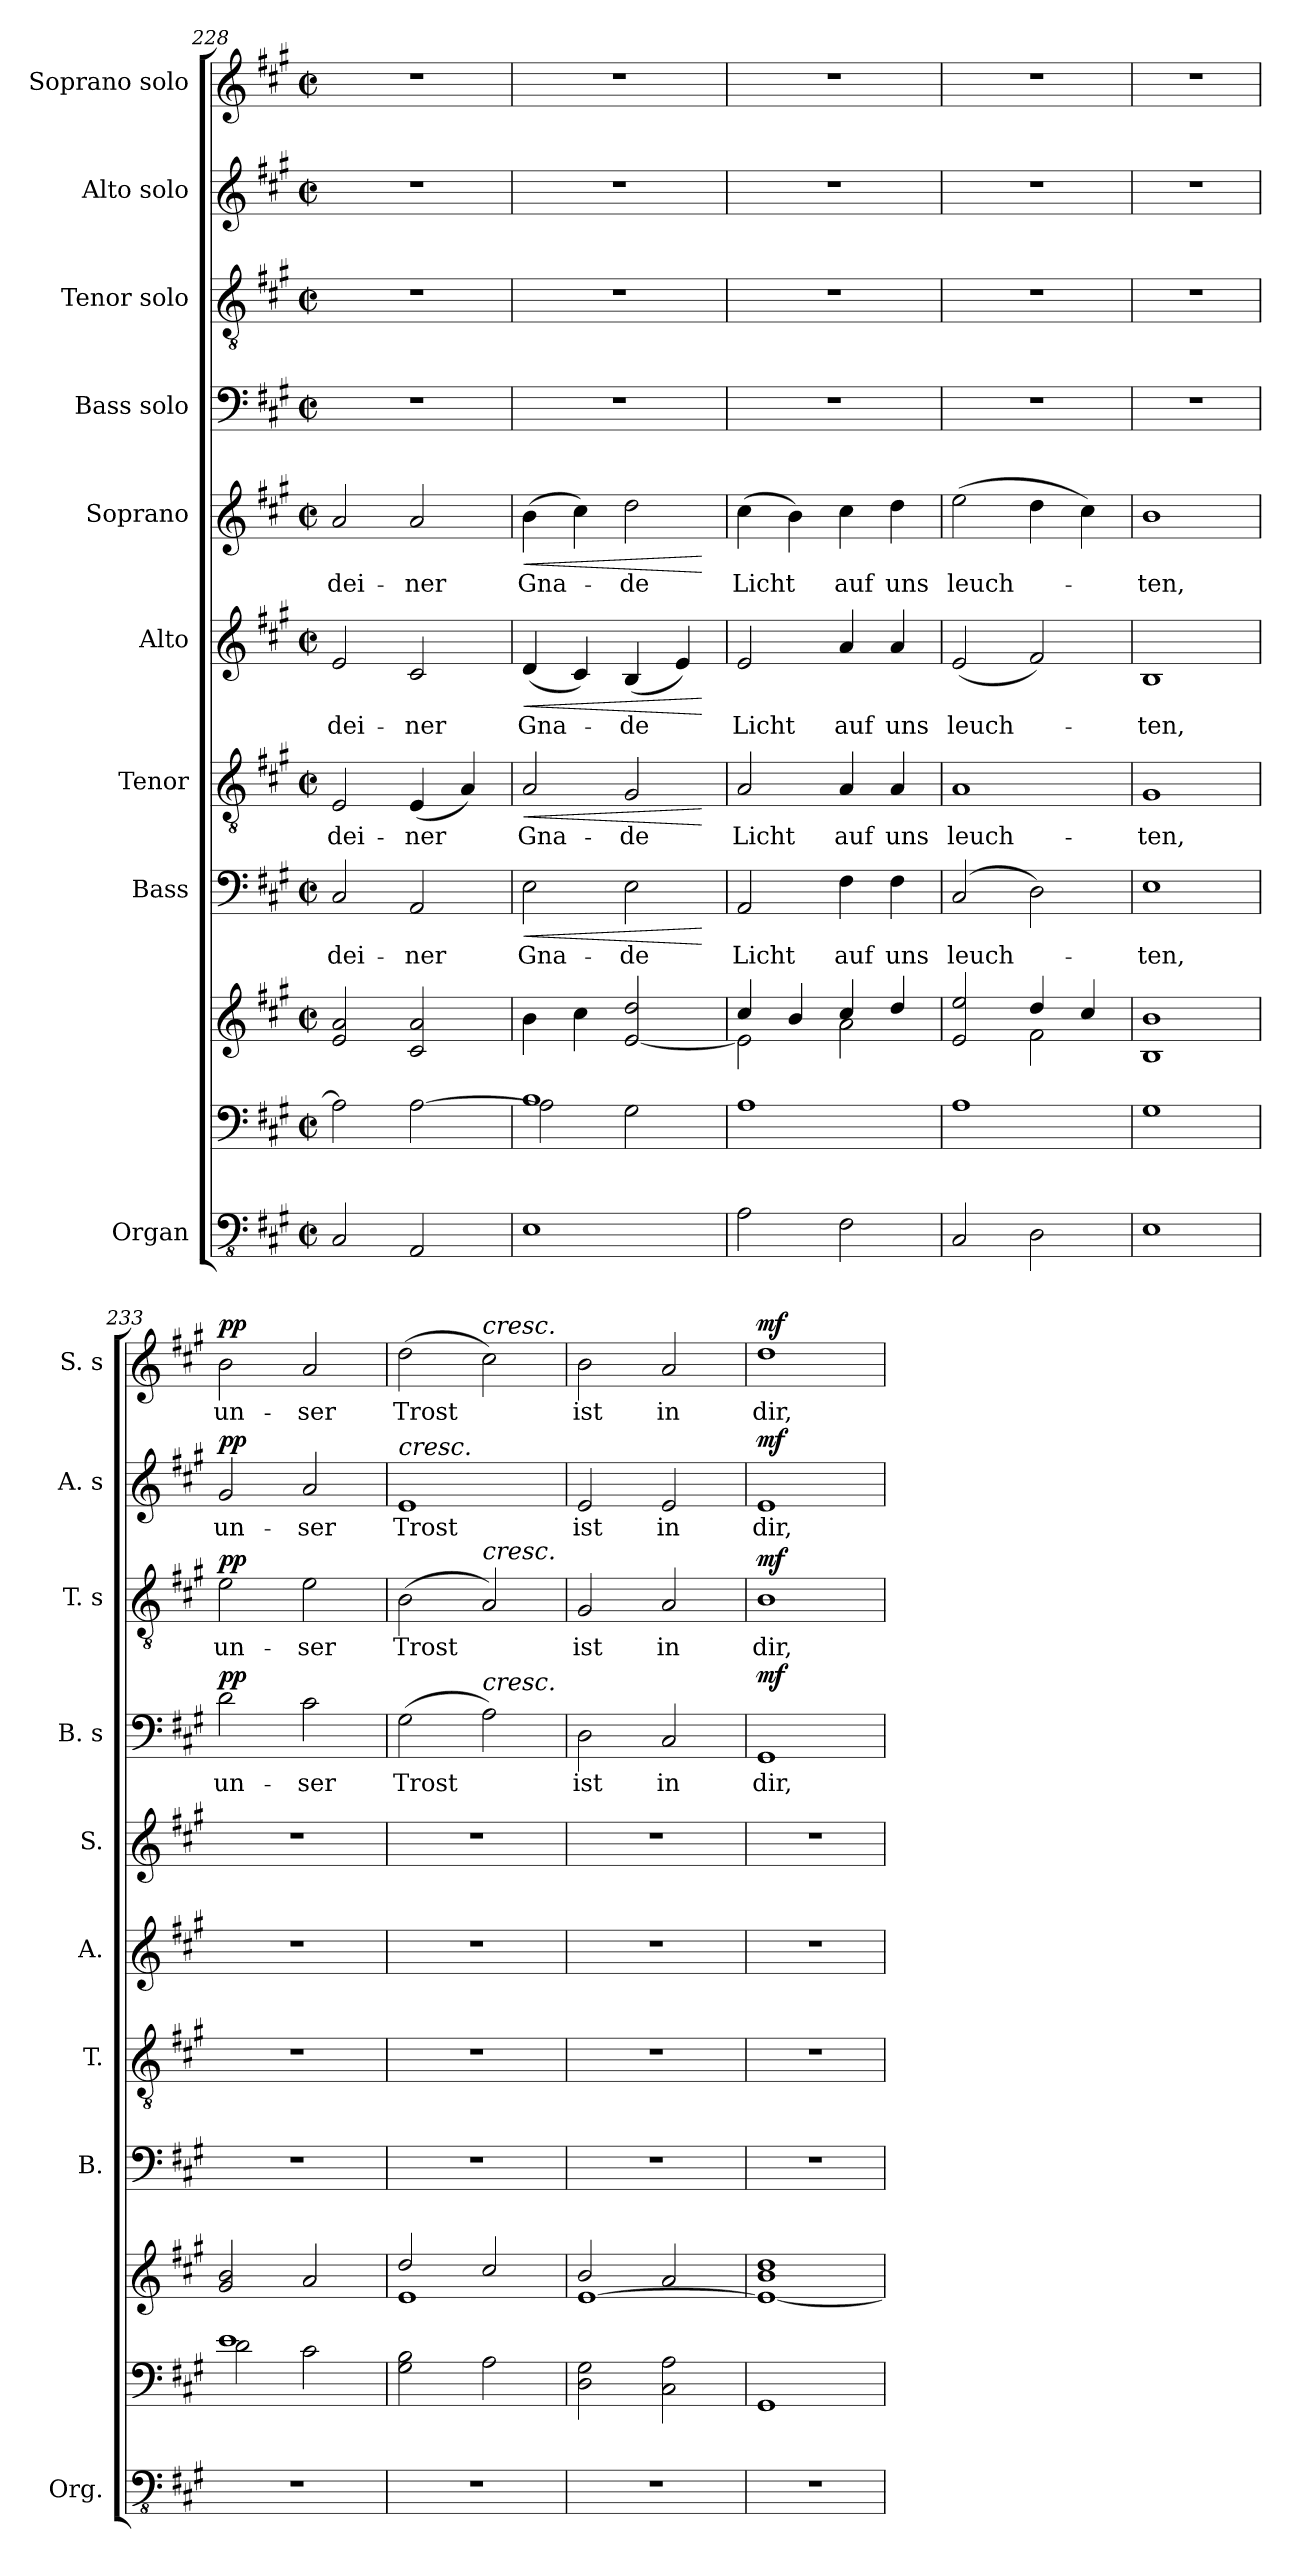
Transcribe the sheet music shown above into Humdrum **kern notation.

**kern	**kern	**kern	**kern	**text	**dynam	**kern	**text	**dynam	**kern	**text	**dynam	**kern	**text	**dynam	**kern	**text	**dynam	**kern	**text	**dynam	**kern	**text	**dynam	**kern	**text	**dynam
*part9	*part9	*part9	*part8	*part8	*part8	*part7	*part7	*part7	*part6	*part6	*part6	*part5	*part5	*part5	*part4	*part4	*part4	*part3	*part3	*part3	*part2	*part2	*part2	*part1	*part1	*part1
*staff11	*staff10	*staff9	*staff8	*staff8	*staff8	*staff7	*staff7	*staff7	*staff6	*staff6	*staff6	*staff5	*staff5	*staff5	*staff4	*staff4	*staff4	*staff3	*staff3	*staff3	*staff2	*staff2	*staff2	*staff1	*staff1	*staff1
*I"Organ	*	*	*I"Bass	*	*	*I"Tenor	*	*	*I"Alto	*	*	*I"Soprano	*	*	*I"Bass solo	*	*	*I"Tenor solo	*	*	*I"Alto solo	*	*	*I"Soprano solo	*	*
*I'Org.	*	*	*I'B.	*	*	*I'T.	*	*	*I'A.	*	*	*I'S.	*	*	*I'B. s	*	*	*I'T. s	*	*	*I'A. s	*	*	*I'S. s	*	*
*clefFv4	*clefF4	*clefG2	*clefF4	*	*	*clefGv2	*	*	*clefG2	*	*	*clefG2	*	*	*clefF4	*	*	*clefGv2	*	*	*clefG2	*	*	*clefG2	*	*
*k[f#c#g#]	*k[f#c#g#]	*k[f#c#g#]	*k[f#c#g#]	*	*	*k[f#c#g#]	*	*	*k[f#c#g#]	*	*	*k[f#c#g#]	*	*	*k[f#c#g#]	*	*	*k[f#c#g#]	*	*	*k[f#c#g#]	*	*	*k[f#c#g#]	*	*
*M2/2	*M2/2	*M2/2	*M2/2	*	*	*M2/2	*	*	*M2/2	*	*	*M2/2	*	*	*M2/2	*	*	*M2/2	*	*	*M2/2	*	*	*M2/2	*	*
*met(c|)	*met(c|)	*met(c|)	*met(c|)	*	*	*met(c|)	*	*	*met(c|)	*	*	*met(c|)	*	*	*met(c|)	*	*	*met(c|)	*	*	*met(c|)	*	*	*met(c|)	*	*
=228	=228	=228	=228	=228	=228	=228	=228	=228	=228	=228	=228	=228	=228	=228	=228	=228	=228	=228	=228	=228	=228	=228	=228	=228	=228	=228
!	!	!	!	!LO:LY:b	!	!	!LO:LY:b	!	!	!LO:LY:b	!	!	!LO:LY:b	!	!	!	!	!	!	!	!	!	!	!	!	!
2CC#/	2A\]	2e/ 2a/	2C#/	dei-	.	2E/	dei-	.	2e/	dei-	.	2a/	dei-	.	1r	.	.	1r	.	.	1r	.	.	1r	.	.
!	!	!	!	!LO:LY:b	!	!	!LO:LY:b	!	!	!LO:LY:b	!	!	!LO:LY:b	!	!	!	!	!	!	!	!	!	!	!	!	!
2AAA/	[2A\	2c#/ 2a/	2AA/	-ner	.	(<4E/	-ner	.	2c#/	-ner	.	2a/	-ner	.	.	.	.	.	.	.	.	.	.	.	.	.
.	.	.	.	.	.	4A/)	.	.	.	.	.	.	.	.	.	.	.	.	.	.	.	.	.	.	.	.
=229	=229	=229	=229	=229	=229	=229	=229	=229	=229	=229	=229	=229	=229	=229	=229	=229	=229	=229	=229	=229	=229	=229	=229	=229	=229	=229
*	*^	*	*	*	*	*	*	*	*	*	*	*	*	*	*	*	*	*	*	*	*	*	*	*	*	*
!	!	!	!	!	!LO:LY:b	!LO:HP:b	!	!LO:LY:b	!LO:HP:b	!	!LO:LY:b	!LO:HP:b	!	!LO:LY:b	!LO:HP:b	!	!	!	!	!	!	!	!	!	!	!	!
1EE	1B	2A\]	4b\	2E\	Gna-	<	2A/	Gna-	<	(<4d/	Gna-	<	(>4b\	Gna-	<	1r	.	.	1r	.	.	1r	.	.	1r	.	.
.	.	.	4cc#\	.	.	.	.	.	.	4c#/)	.	.	4cc#\)	.	.	.	.	.	.	.	.	.	.	.	.	.	.
!	!	!	!	!	!LO:LY:b	!	!	!LO:LY:b	!	!	!LO:LY:b	!	!	!LO:LY:b	!	!	!	!	!	!	!	!	!	!	!	!	!
.	.	2G#\	[2e/ 2dd/	2E\	-de	.	2G#/	-de	.	(<4B/	-de	.	2dd\	-de	.	.	.	.	.	.	.	.	.	.	.	.	.
.	.	.	.	.	.	.	.	.	.	4e/)	.	.	.	.	.	.	.	.	.	.	.	.	.	.	.	.	.
*	*v	*v	*	*	*	*	*	*	*	*	*	*	*	*	*	*	*	*	*	*	*	*	*	*	*	*	*
.	.	.	.	.	[	.	.	[	.	.	[	.	.	[	.	.	.	.	.	.	.	.	.	.	.	.
=230	=230	=230	=230	=230	=230	=230	=230	=230	=230	=230	=230	=230	=230	=230	=230	=230	=230	=230	=230	=230	=230	=230	=230	=230	=230	=230
*	*	*^	*	*	*	*	*	*	*	*	*	*	*	*	*	*	*	*	*	*	*	*	*	*	*	*
!	!	!	!	!	!LO:LY:b	!	!	!LO:LY:b	!	!	!LO:LY:b	!	!	!LO:LY:b	!	!	!	!	!	!	!	!	!	!	!	!	!
2AA\	1A	2e\]	4cc#/	2AA/	Licht	.	2A/	Licht	.	2e/	Licht	.	(>4cc#\	Licht	.	1r	.	.	1r	.	.	1r	.	.	1r	.	.
.	.	.	4b/	.	.	.	.	.	.	.	.	.	4b\)	.	.	.	.	.	.	.	.	.	.	.	.	.	.
!	!	!	!	!	!LO:LY:b	!	!	!LO:LY:b	!	!	!LO:LY:b	!	!	!LO:LY:b	!	!	!	!	!	!	!	!	!	!	!	!	!
2FF#\	.	2a\	4cc#/	4F#\	auf	.	4A/	auf	.	4a/	auf	.	4cc#\	auf	.	.	.	.	.	.	.	.	.	.	.	.	.
!	!	!	!	!	!LO:LY:b	!	!	!LO:LY:b	!	!	!LO:LY:b	!	!	!LO:LY:b	!	!	!	!	!	!	!	!	!	!	!	!	!
.	.	.	4dd/	4F#\	uns	.	4A/	uns	.	4a/	uns	.	4dd\	uns	.	.	.	.	.	.	.	.	.	.	.	.	.
=231	=231	=231	=231	=231	=231	=231	=231	=231	=231	=231	=231	=231	=231	=231	=231	=231	=231	=231	=231	=231	=231	=231	=231	=231	=231	=231	=231
!	!	!	!	!	!LO:LY:b	!	!	!LO:LY:b	!	!	!LO:LY:b	!	!	!LO:LY:b	!	!	!	!	!	!	!	!	!	!	!	!	!
2CC#/	1A	2e/ 2ee/	2ryy	(>2C#/	leuch-	.	1A	leuch-	.	(<2e/	leuch-	.	(>2ee\	leuch-	.	1r	.	.	1r	.	.	1r	.	.	1r	.	.
2DD\	.	2f#\	4dd/	2D\)	.	.	.	.	.	2f#/)	.	.	4dd\	.	.	.	.	.	.	.	.	.	.	.	.	.	.
.	.	.	4cc#/	.	.	.	.	.	.	.	.	.	4cc#\)	.	.	.	.	.	.	.	.	.	.	.	.	.	.
*	*	*v	*v	*	*	*	*	*	*	*	*	*	*	*	*	*	*	*	*	*	*	*	*	*	*	*	*
=232	=232	=232	=232	=232	=232	=232	=232	=232	=232	=232	=232	=232	=232	=232	=232	=232	=232	=232	=232	=232	=232	=232	=232	=232	=232	=232
*	*	*	*	*	*	*	*	*	*	*	*	*	*	*	*	*	*	*	*	*	*	*	*	*MM64	*	*
*	*	*^	*	*	*	*	*	*	*	*	*	*	*	*	*	*	*	*	*	*	*	*	*	*	*	*
!	!	!	!	!	!LO:LY:b	!	!	!LO:LY:b	!	!	!LO:LY:b	!	!	!LO:LY:b	!	!	!	!	!	!	!	!	!	!	!	!	!
*	*	*v	*v	*	*	*	*	*	*	*	*	*	*	*	*	*	*	*	*	*	*	*	*	*	*	*	*
1EE	1G#	1B 1b	1E	-ten,	.	1G#	-ten,	.	1B	-ten,	.	1b	-ten,	.	1r	.	.	1r	.	.	1r	.	.	1r	.	.
!!LO:LB:g=z
=233	=233	=233	=233	=233	=233	=233	=233	=233	=233	=233	=233	=233	=233	=233	=233	=233	=233	=233	=233	=233	=233	=233	=233	=233	=233	=233
*	*	*	*	*	*	*	*	*	*	*	*	*	*	*	*	*	*	*	*	*	*	*	*	*MM130	*	*
*	*^	*	*	*	*	*	*	*	*	*	*	*	*	*	*	*	*	*	*	*	*	*	*	*	*	*
!	!	!	!	!	!	!	!	!	!	!	!	!	!	!	!	!	!LO:LY:b	!LO:DY:a	!	!LO:LY:b	!LO:DY:a	!	!LO:LY:b	!LO:DY:a	!	!LO:LY:b	!LO:DY:a
1r	1e	2d\	2g#/ 2b/	1r	.	.	1r	.	.	1r	.	.	1r	.	.	2d\	un-	pp	2e\	un-	pp	2g#/	un-	pp	2b\	un-	pp
!	!	!	!	!	!	!	!	!	!	!	!	!	!	!	!	!	!LO:LY:b	!	!	!LO:LY:b	!	!	!LO:LY:b	!	!	!LO:LY:b	!
.	.	2c#\	2a/	.	.	.	.	.	.	.	.	.	.	.	.	2c#\	-ser	.	2e\	-ser	.	2a/	-ser	.	2a/	-ser	.
=234	=234	=234	=234	=234	=234	=234	=234	=234	=234	=234	=234	=234	=234	=234	=234	=234	=234	=234	=234	=234	=234	=234	=234	=234	=234	=234	=234
*	*	*	*^	*	*	*	*	*	*	*	*	*	*	*	*	*	*	*	*	*	*	*	*	*	*	*	*
!	!	!	!	!	!	!	!	!	!	!	!	!	!	!	!	!	!	!	!	!	!	!	!LO:TX:a:i:t=cresc.	!	!	!	!	!
!	!	!	!	!	!	!	!	!	!	!	!	!	!	!	!	!	!	!LO:LY:b	!	!	!LO:LY:b	!	!	!LO:LY:b	!	!	!LO:LY:b	!
*	*v	*v	*	*	*	*	*	*	*	*	*	*	*	*	*	*	*	*	*	*	*	*	*	*	*	*	*	*
1r	2G#\ 2B\	1e	2dd/	1r	.	.	1r	.	.	1r	.	.	1r	.	.	(>2G#\	Trost	.	(>2B\	Trost	.	1e	Trost	.	(>2dd\	Trost	.
!	!	!	!	!	!	!	!	!	!	!	!	!	!	!	!	!	!	!	!	!	!	!	!	!	!LO:TX:a:i:t=cresc.	!	!
!	!	!	!	!	!	!	!	!	!	!	!	!	!	!	!	!	!	!	!LO:TX:a:i:t=cresc.	!	!	!	!	!	!	!	!
!	!	!	!	!	!	!	!	!	!	!	!	!	!	!	!	!LO:TX:a:i:t=cresc.	!	!	!	!	!	!	!	!	!	!	!
.	2A\	.	2cc#/	.	.	.	.	.	.	.	.	.	.	.	.	2A\)	.	.	2A/)	.	.	.	.	.	2cc#\)	.	.
=235	=235	=235	=235	=235	=235	=235	=235	=235	=235	=235	=235	=235	=235	=235	=235	=235	=235	=235	=235	=235	=235	=235	=235	=235	=235	=235	=235
!	!	!	!	!	!	!	!	!	!	!	!	!	!	!	!	!	!LO:LY:b	!	!	!LO:LY:b	!	!	!LO:LY:b	!	!	!LO:LY:b	!
1r	2D\ 2G#\	[1e	2b/	1r	.	.	1r	.	.	1r	.	.	1r	.	.	2D\	ist	.	2G#/	ist	.	2e/	ist	.	2b\	ist	.
!	!	!	!	!	!	!	!	!	!	!	!	!	!	!	!	!	!LO:LY:b	!	!	!LO:LY:b	!	!	!LO:LY:b	!	!	!LO:LY:b	!
.	2C#\ 2A\	.	2a/	.	.	.	.	.	.	.	.	.	.	.	.	2C#/	in	.	2A/	in	.	2e/	in	.	2a/	in	.
=236	=236	=236	=236	=236	=236	=236	=236	=236	=236	=236	=236	=236	=236	=236	=236	=236	=236	=236	=236	=236	=236	=236	=236	=236	=236	=236	=236
!	!	!	!	!	!	!	!	!	!	!	!	!	!	!	!	!	!LO:LY:b	!LO:DY:a	!	!LO:LY:b	!LO:DY:a	!	!LO:LY:b	!LO:DY:a	!	!LO:LY:b	!LO:DY:a
*	*	*v	*v	*	*	*	*	*	*	*	*	*	*	*	*	*	*	*	*	*	*	*	*	*	*	*	*
1r	1GG#	1e_ 1b 1dd	1r	.	.	1r	.	.	1r	.	.	1r	.	.	1GG#	dir,	mf	1B	dir,	mf	1e	dir,	mf	1dd	dir,	mf
=	=	=	=	=	=	=	=	=	=	=	=	=	=	=	=	=	=	=	=	=	=	=	=	=	=	=
*-	*-	*-	*-	*-	*-	*-	*-	*-	*-	*-	*-	*-	*-	*-	*-	*-	*-	*-	*-	*-	*-	*-	*-	*-	*-	*-
